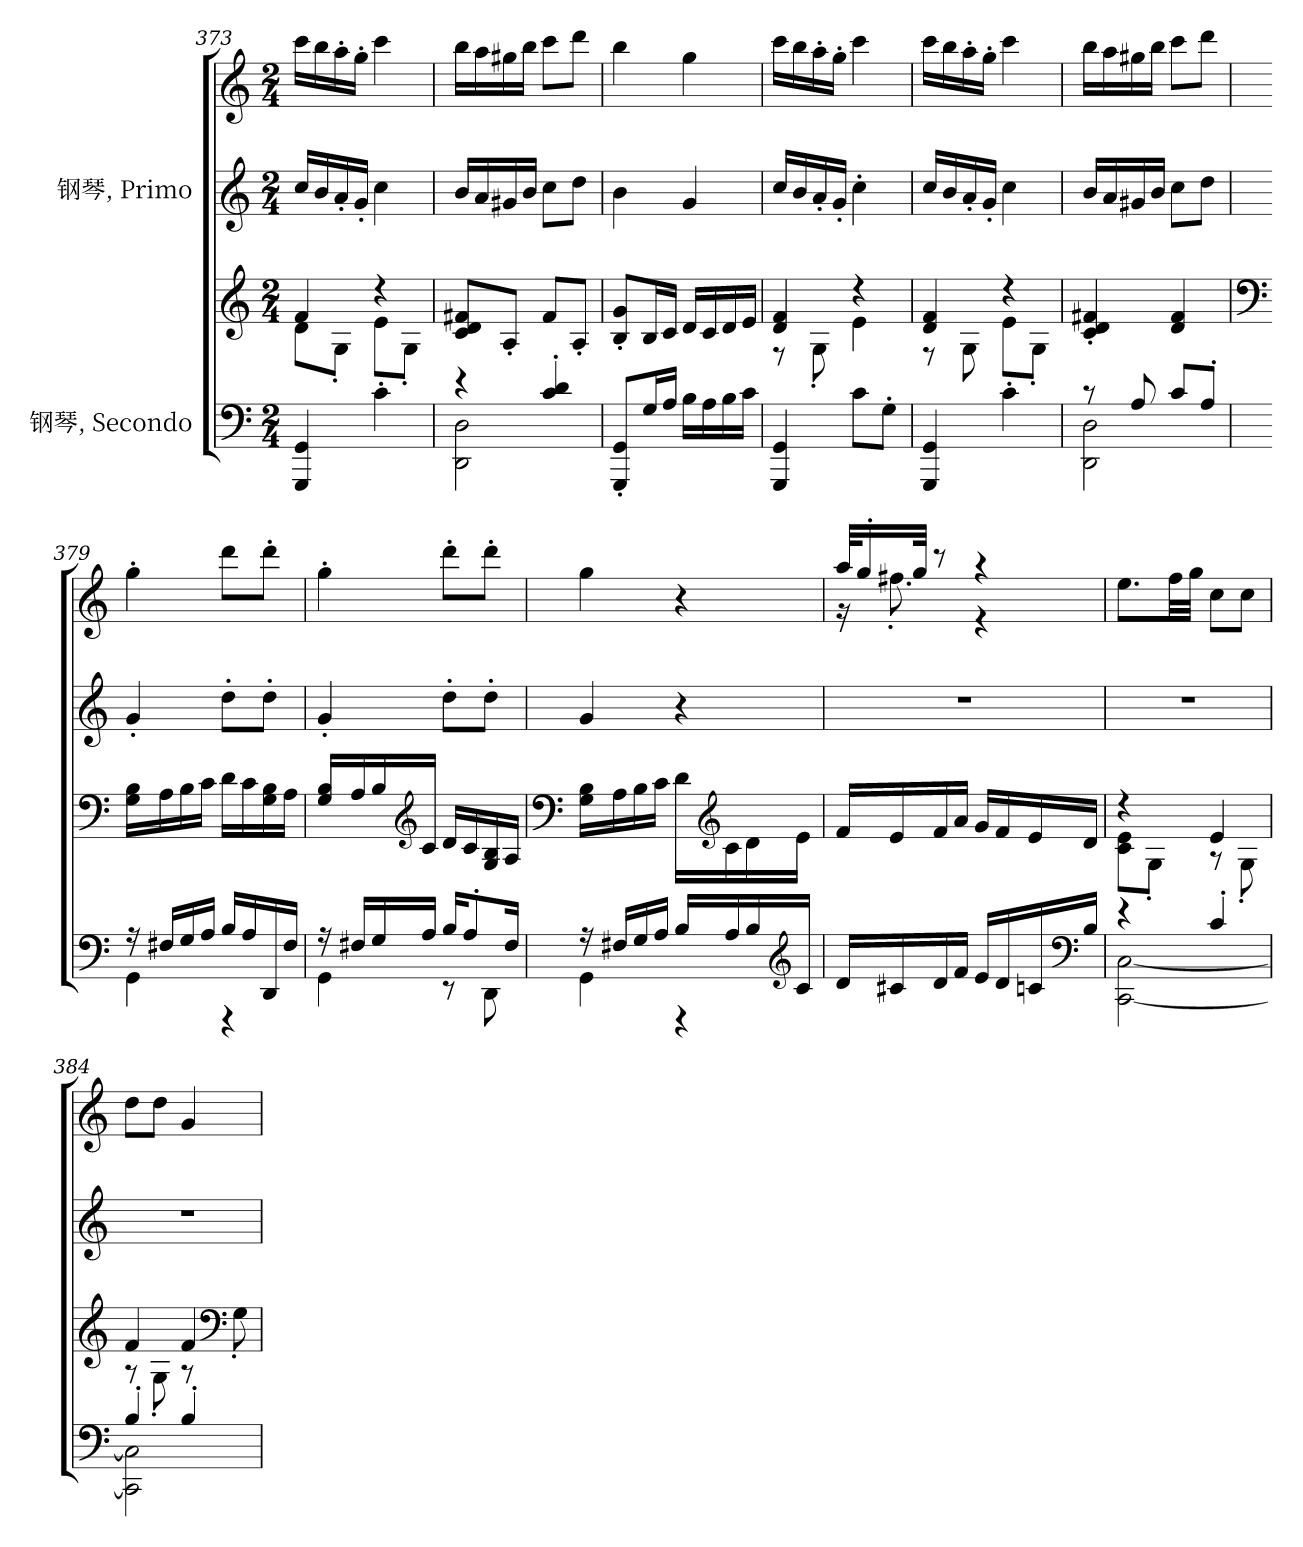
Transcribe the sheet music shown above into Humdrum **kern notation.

**kern	**kern	**kern	**kern
*part2	*part2	*part1	*part1
*staff4	*staff3	*staff2	*staff1
*I"钢琴, Secondo	*	*I"钢琴, Primo	*
*clefF4	*clefG2	*clefG2	*clefG2
*k[]	*k[]	*k[]	*k[]
*M2/4	*M2/4	*M2/4	*M2/4
=373	=373	=373	=373
*	*^	*	*
4GGG/ 4GG/	4f/	8d\L	16cc/LL	16ccc\LL
.	.	.	16b/	16bb\
.	.	8G'\J	16a'/	16aa'\
.	.	.	16g'/JJ	16gg'\JJ
4c'\	4r	8e\L	4cc\	4ccc\
.	.	8G'\J	.	.
*	*v	*v	*	*
!!LO:LB:g=z
=374	=374	=374	=374
*^	*	*	*
4r	2DD\ 2D\	8c/ 8d/ 8f#X/L	16b/LL	16bb\LL
.	.	.	16a/	16aa\
.	.	8A'/J	16g#X/	16gg#X\
.	.	.	16b/JJ	16bb\JJ
4c/' 4d/'	.	8f#/L	8cc\L	8ccc\L
.	.	8A'/J	8dd\J	8ddd\J
*v	*v	*	*	*
=375	=375	=375	=375
8GGG/' 8GG/'L	8B/' 8g/'L	4b\	4bb\
16G/L	16B/L	.	.
16A/JJ	16c/JJ	.	.
16B\LL	16d/LL	4g/	4gg\
16A\	16c/	.	.
16B\	16d/	.	.
16c\JJ	16e/JJ	.	.
=376	=376	=376	=376
*	*^	*	*
4GGG/ 4GG/	4d/ 4f/	8r	16cc/LL	16ccc\LL
.	.	.	16b/	16bb\
.	.	8G'\	16a'/	16aa'\
.	.	.	16g'/JJ	16gg'\JJ
8c\L	4r	4e\	4cc'\	4ccc\
8G'\J	.	.	.	.
=377	=377	=377	=377	=377
4GGG/ 4GG/	4d/ 4f/	8r	16cc/LL	16ccc\LL
.	.	.	16b/	16bb\
.	.	8G\	16a'/	16aa'\
.	.	.	16g'/JJ	16gg'\JJ
4c'\	4r	8e\L	4cc\	4ccc\
.	.	8G'\J	.	.
*	*v	*v	*	*
=378	=378	=378	=378
*^	*	*	*
8r	2DD\ 2D\	4c/' 4d/' 4f#X/'	16b/LL	16bb\LL
.	.	.	16a/	16aa\
8A/	.	.	16g#X/	16gg#X\
.	.	.	16b/JJ	16bb\JJ
8c/L	.	4d/ 4f#/	8cc\L	8ccc\L
8A'/J	.	.	8dd\J	8ddd\J
!!LO:LB:g=z
=379	=379	=379	=379	=379
*	*	*clefF4	*	*
16r	4GG\	16G\ 16B\LL	4g'/	4gg'\
16F#X/LL	.	16A\	.	.
16G/	.	16B\	.	.
16A/JJ	.	16c\JJ	.	.
16B/LL	4r	16d\LL	8dd'\L	8ddd\L
16A/	.	16c\	.	.
16DD/	.	16G\ 16B\	8dd'\J	8ddd'\J
16F#/JJ	.	16A\JJ	.	.
=380	=380	=380	=380	=380
16r	4GG\	16G/ 16B/LL	4g'/	4gg'\
16F#X/LL	.	16A/	.	.
16G/	.	16B/	.	.
*	*	*clefG2	*	*
16A/JJ	.	16c/JJ	.	.
16B/KL	8r	16d/LL	8dd'\L	8ddd'\L
8A'/	.	16c/	.	.
.	8DD\	16G/ 16B/	8dd'\J	8ddd'\J
16F#/Jk	.	16A/JJ	.	.
=381	=381	=381	=381	=381
*	*	*clefF4	*	*
16r	4GG\	16G\ 16B\LL	4g/	4gg\
16F#X/LL	.	16A\	.	.
16G/	.	16B\	.	.
16A/JJ	.	16c\JJ	.	.
16B/LL	4r	16d\LL	4r	4r
*	*	*clefG2	*	*
16A/	.	16c\	.	.
16B/	.	16d\	.	.
*clefG2	*	*	*	*
16c/JJ	.	16e\JJ	.	.
*v	*v	*	*	*
!!LO:PB:g=z
=382	=382	=382	=382
*	*	*	*^
16d/LL	16f/LL	2r	32aa/KLL	16r
.	.	.	16gg'/	.
16c#X/	16e/	.	.	8.ff#X'\
.	.	.	32gg/JJk	.
16d/	16f/	.	8r	.
16f/JJ	16a/JJ	.	.	.
16e/LL	16g/LL	.	4r	4r
16d/	16f/	.	.	.
16cn/	16e/	.	.	.
*clefF4	*	*	*	*
16B/JJ	16d/JJ	.	.	.
*	*	*	*v	*v
=383	=383	=383	=383
*^	*^	*	*
4r	[2CC\ [2C\	4r	8c\ 8e\L	2r	8.ee\L
.	.	.	8G'\J	.	.
.	.	.	.	.	32ff\LL
.	.	.	.	.	32gg\JJJ
4c'/	.	4e/	8r	.	8cc\L
.	.	.	8G'\	.	8cc\J
=384	=384	=384	=384	=384	=384
4B'/	2CC\] 2C\]	4f/	8r	2r	8dd\L
.	.	.	8G'\	.	8dd\J
4B'/	.	4f/	8r	.	4g/
*	*	*clefF4	*	*	*
.	.	.	8G'\	.	.
*v	*v	*	*	*	*
*	*v	*v	*	*
=	=	=	=
*-	*-	*-	*-
